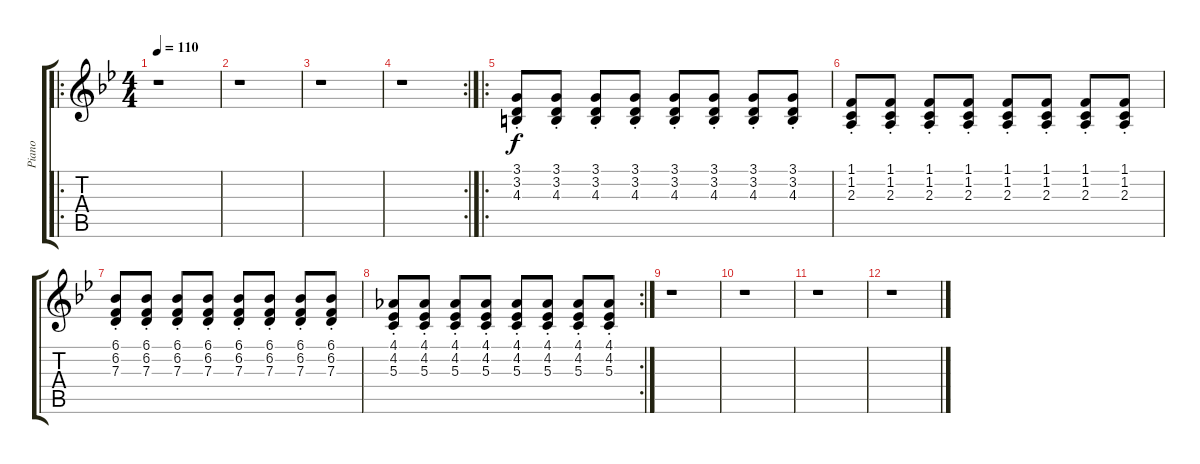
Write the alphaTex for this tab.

\track ("Piano" "Piano") {instrument acousticgrandpiano}
\staff {score tabs}
\tuning (E4 B3 G3 D3 A2 E2) {hide}
\ro
\ts (4 4)
\tempo 110
\clef g2
\ks bb
r.1{dy f} |
r.1 |
r.1 |
\rc 2
r.1 |
\ro
(3.1{st} 3.2{st} 4.3{st}).8 (3.1{st} 3.2{st} 4.3{st}).8 (3.1{st} 3.2{st} 4.3{st}).8 (3.1{st} 3.2{st} 4.3{st}).8 (3.1{st} 3.2{st} 4.3{st}).8 (3.1{st} 3.2{st} 4.3{st}).8 (3.1{st} 3.2{st} 4.3{st}).8 (3.1{st} 3.2{st} 4.3{st}).8 |
(1.1{st} 1.2{st} 2.3{st}).8 (1.1{st} 1.2{st} 2.3{st}).8 (1.1{st} 1.2{st} 2.3{st}).8 (1.1{st} 1.2{st} 2.3{st}).8 (1.1{st} 1.2{st} 2.3{st}).8 (1.1{st} 1.2{st} 2.3{st}).8 (1.1{st} 1.2{st} 2.3{st}).8 (1.1{st} 1.2{st} 2.3{st}).8 |
(6.1{st} 6.2{st} 7.3{st}).8 (6.1{st} 6.2{st} 7.3{st}).8 (6.1{st} 6.2{st} 7.3{st}).8 (6.1{st} 6.2{st} 7.3{st}).8 (6.1{st} 6.2{st} 7.3{st}).8 (6.1{st} 6.2{st} 7.3{st}).8 (6.1{st} 6.2{st} 7.3{st}).8 (6.1{st} 6.2{st} 7.3{st}).8 |
\rc 2
(4.1{st} 4.2{st} 5.3{st}).8 (4.1{st} 4.2{st} 5.3{st}).8 (4.1{st} 4.2{st} 5.3{st}).8 (4.1{st} 4.2{st} 5.3{st}).8 (4.1{st} 4.2{st} 5.3{st}).8 (4.1{st} 4.2{st} 5.3{st}).8 (4.1{st} 4.2{st} 5.3{st}).8 (4.1{st} 4.2{st} 5.3{st}).8 |
r.1 |
r.1 |
r.1 |
r.1
